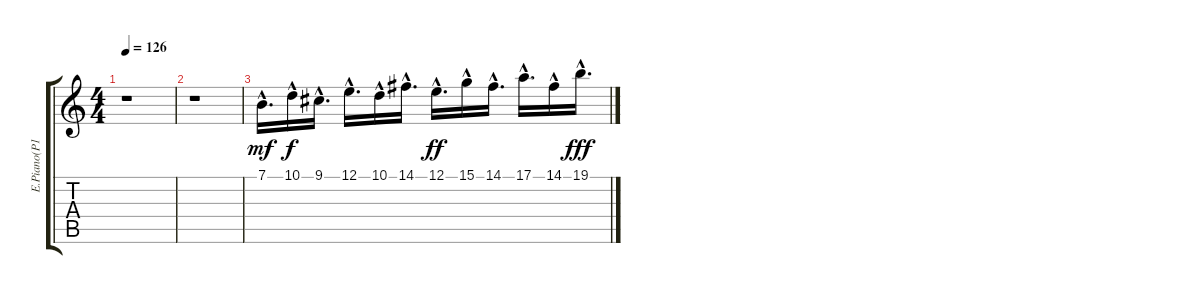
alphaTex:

\track ("E.Piano(P13)" "E.Piano(P1") {instrument electricpiano1}
\staff {score tabs}
\tuning (E4 B3 G3 D3 A2 E2) {hide}
\ts (4 4)
\tempo 126
\clef g2
\ks c
r.1{dy mf} |
r.1 |
7.1{hac}.16{d} 10.1{hac}.16{dy f} 9.1{hac}.16{d} 12.1{hac}.16{d} 10.1{hac}.16 14.1{hac}.16{d} 12.1{hac}.16{d dy ff} 15.1{hac}.16 14.1{hac}.16{d} 17.1{hac}.16{d} 14.1{hac}.16 19.1{hac}.16{d dy fff}
